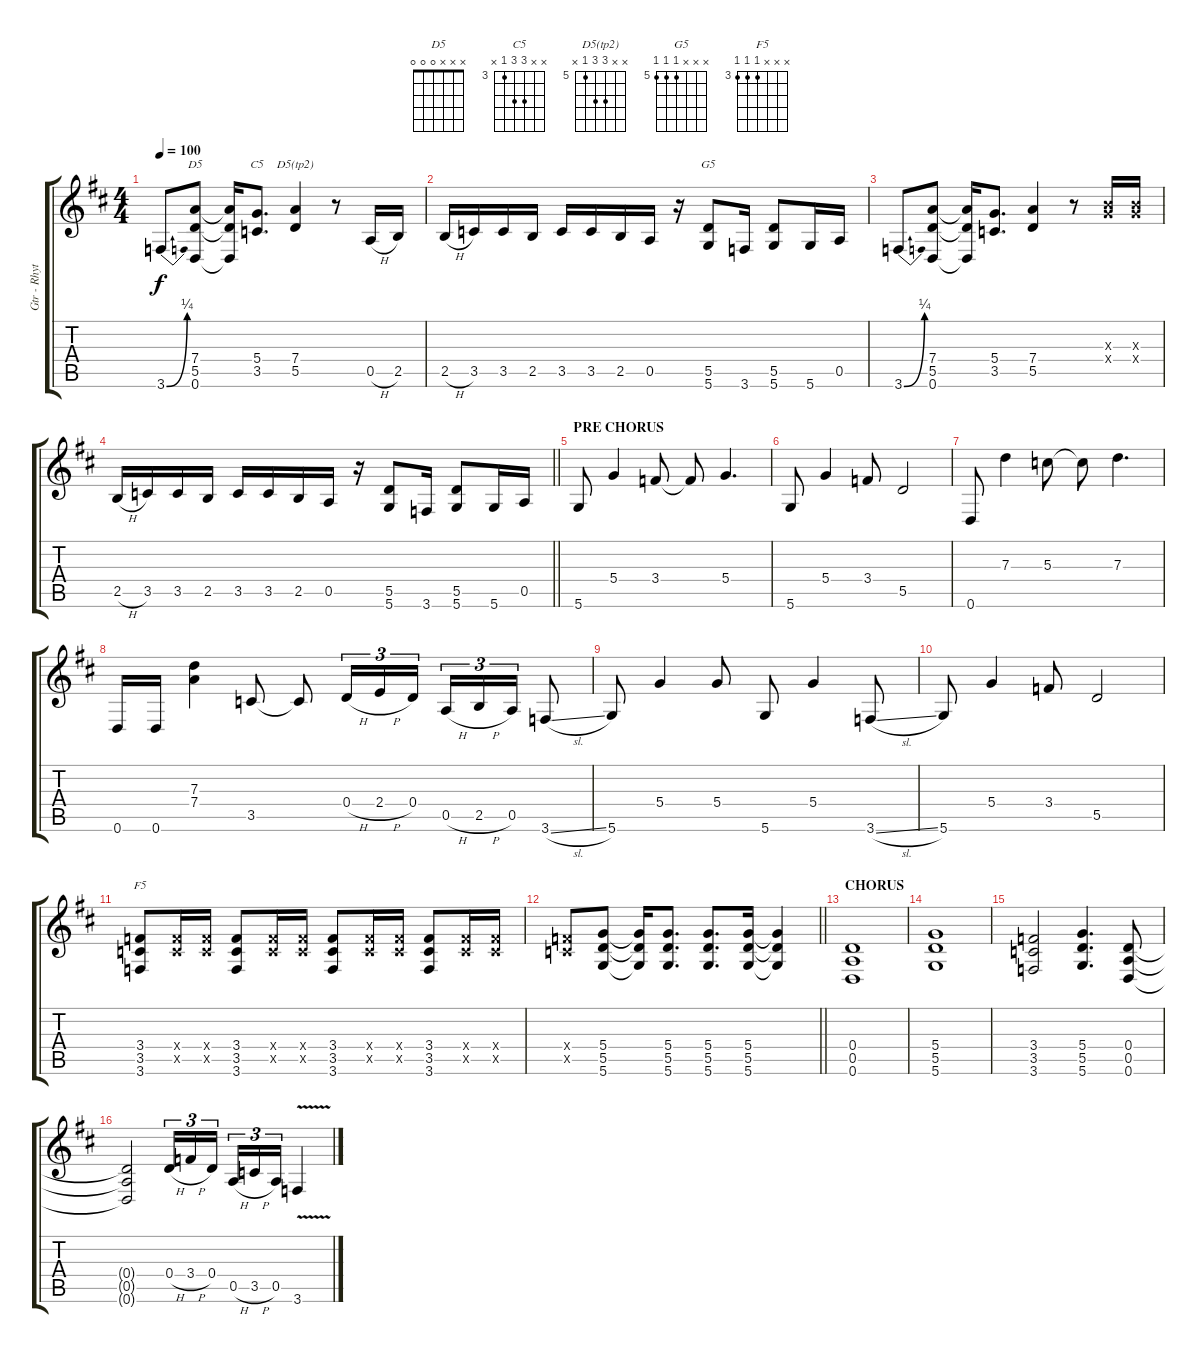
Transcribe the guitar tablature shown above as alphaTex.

\track ("Gtr - Rhythm" "Gtr - Rhyt") {instrument overdrivenguitar}
\staff {score tabs}
\tuning (E4 B3 G3 D3 A2 D2) {hide}
\chord ("D5" x x x 0 0 0)
\chord ("C5" x x 5 5 3 x) {firstfret 3}
\chord ("D5(tp2)" x x 7 7 5 x) {firstfret 5}
\chord ("G5" x x x 5 5 5) {firstfret 5}
\chord ("F5" x x x 3 3 3) {firstfret 3}
\ts (4 4)
\tempo 100
\clef g2
\ks d
3.6{be (bend 0 0 60 1)}.8{dy f} (7.4 5.5 0.6).8{ch "D5"} (7.4{t} 5.5{t} 0.6{t}).16 (5.4 3.5).8{d ch "C5"} (7.4 5.5).4{ch "D5(tp2)"} r.8 0.5{h}.16 2.5.16 |
2.5{h}.16 3.5.16 3.5.16 2.5.16 3.5.16 3.5.16 2.5.16 0.5.16 r.16 (5.5 5.6).8{ch "G5"} 3.6.16 (5.5 5.6).8 5.6.16 0.5.16 |
3.6{be (bend 0 0 60 1)}.8 (7.4 5.5 0.6).8 (7.4{t} 5.5{t} 0.6{t}).16 (5.4 3.5).8{d} (7.4 5.5).4 r.8 (4.3{x} 5.4{x}).16 (4.3{x} 5.4{x}).16 |
\barLineRight lightlight
2.5{h}.16 3.5.16 3.5.16 2.5.16 3.5.16 3.5.16 2.5.16 0.5.16 r.16 (5.5 5.6).8 3.6.16 (5.5 5.6).8 5.6.16 0.5.16 |
\section ("" "PRE CHORUS")
5.6.8 5.4.4 3.4.8 3.4{t}.8 5.4.4{d} |
5.6.8 5.4.4 3.4.8 5.5.2 |
0.6.8 7.3.4 5.3.8 5.3{t}.8 7.3.4{d} |
0.6.16 0.6.16 (7.3 7.4).4 3.5.8 3.5{t}.8 0.4{h}.16{tu (3 2)} 2.4{h}.16{tu (3 2)} 0.4.16{tu (3 2)} 0.5{h}.16{tu (3 2)} 2.5{h}.16{tu (3 2)} 0.5.16{tu (3 2)} 3.6{sl}.8 |
5.6.8 5.4.4 5.4.8 5.6.8 5.4.4 3.6{sl}.8 |
5.6.8 5.4.4 3.4.8 5.5.2 |
(3.4 3.5 3.6).8{ch "F5"} (3.4{x} 3.5{x}).16 (3.4{x} 3.5{x}).16 (3.4 3.5 3.6).8 (3.4{x} 3.5{x}).16 (3.4{x} 3.5{x}).16 (3.4 3.5 3.6).8 (3.4{x} 3.5{x}).16 (3.4{x} 3.5{x}).16 (3.4 3.5 3.6).8 (3.4{x} 3.5{x}).16 (3.4{x} 3.5{x}).16 |
\barLineRight lightlight
(3.4{x} 3.5{x}).8 (5.4 5.5 5.6).8 (5.4{t} 5.5{t} 5.6{t}).16 (5.4 5.5 5.6).8{d} (5.4 5.5 5.6).8{d} (5.4 5.5 5.6).16 (5.4{t} 5.5{t} 5.6{t}).4 |
\section ("" "CHORUS")
(0.4 0.5 0.6).1 |
(5.4 5.5 5.6).1 |
(3.4 3.5 3.6).2 (5.4 5.5 5.6).4{d} (0.4 0.5 0.6).8 |
(0.4{t} 0.5{t} 0.6{t}).2 0.4{h}.16{tu (3 2)} 3.4{h}.16{tu (3 2)} 0.4.16{tu (3 2) beam splitsecondary} 0.5{h}.16{tu (3 2)} 3.5{h}.16{tu (3 2)} 0.5.16{tu (3 2)} 3.6{v}.4
